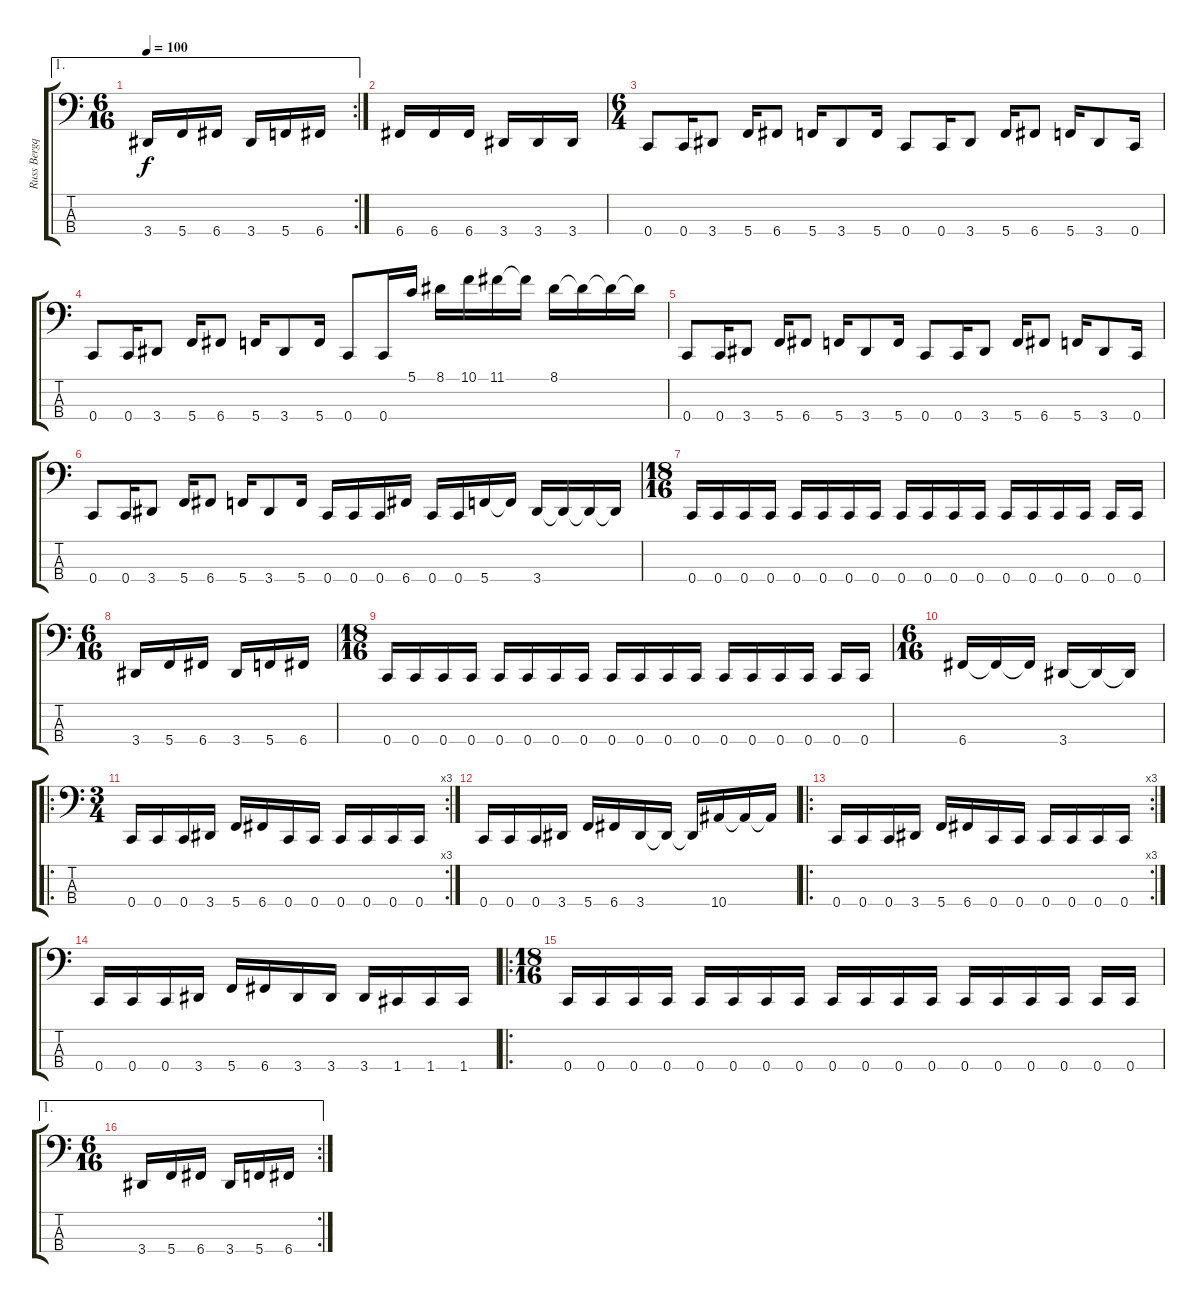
\track ("Russ Bergquist: Bass" "Russ Bergq") {instrument electricbasspick}
\staff {score tabs}
\tuning (G2 D2 A1 C1) {hide}
\ae 1
\rc 2
\ts (6 16)
\tempo 100
\clef f4
\ks c
3.4.16{dy f} 5.4.16 6.4.16 3.4.16 5.4.16 6.4.16 |
6.4.16 6.4.16 6.4.16 3.4.16 3.4.16 3.4.16 |
\ts (6 4)
0.4.8 0.4.16 3.4.8 5.4.16 6.4.8 5.4.16 3.4.8 5.4.16 0.4.8 0.4.16 3.4.8 5.4.16 6.4.8 5.4.16 3.4.8 0.4.16 |
0.4.8 0.4.16 3.4.8 5.4.16 6.4.8 5.4.16 3.4.8 5.4.16 0.4.8 0.4.16 5.1.16 8.1.16 10.1.16 11.1.16 11.1{t}.16 8.1.16 8.1{t}.16 8.1{t}.16 8.1{t}.16 |
0.4.8 0.4.16 3.4.8 5.4.16 6.4.8 5.4.16 3.4.8 5.4.16 0.4.8 0.4.16 3.4.8 5.4.16 6.4.8 5.4.16 3.4.8 0.4.16 |
0.4.8 0.4.16 3.4.8 5.4.16 6.4.8 5.4.16 3.4.8 5.4.16 0.4.16 0.4.16 0.4.16 6.4.16 0.4.16 0.4.16 5.4.16 5.4{t}.16 3.4.16 3.4{t}.16 3.4{t}.16 3.4{t}.16 |
\ts (18 16)
0.4.16 0.4.16 0.4.16 0.4.16 0.4.16 0.4.16 0.4.16 0.4.16 0.4.16 0.4.16 0.4.16 0.4.16 0.4.16 0.4.16 0.4.16 0.4.16 0.4.16 0.4.16 |
\ts (6 16)
3.4.16 5.4.16 6.4.16 3.4.16 5.4.16 6.4.16 |
\ts (18 16)
0.4.16 0.4.16 0.4.16 0.4.16 0.4.16 0.4.16 0.4.16 0.4.16 0.4.16 0.4.16 0.4.16 0.4.16 0.4.16 0.4.16 0.4.16 0.4.16 0.4.16 0.4.16 |
\ts (6 16)
6.4.16 6.4{t}.16 6.4{t}.16 3.4.16 3.4{t}.16 3.4{t}.16 |
\ro
\rc 3
\ts (3 4)
0.4.16 0.4.16 0.4.16 3.4.16 5.4.16 6.4.16 0.4.16 0.4.16 0.4.16 0.4.16 0.4.16 0.4.16 |
0.4.16 0.4.16 0.4.16 3.4.16 5.4.16 6.4.16 3.4.16 3.4{t}.16 3.4{t}.16 10.4.16 10.4{t}.16 10.4{t}.16 |
\ro
\rc 3
0.4.16 0.4.16 0.4.16 3.4.16 5.4.16 6.4.16 0.4.16 0.4.16 0.4.16 0.4.16 0.4.16 0.4.16 |
0.4.16 0.4.16 0.4.16 3.4.16 5.4.16 6.4.16 3.4.16 3.4.16 3.4.16 1.4.16 1.4.16 1.4.16 |
\ro
\ts (18 16)
0.4.16 0.4.16 0.4.16 0.4.16 0.4.16 0.4.16 0.4.16 0.4.16 0.4.16 0.4.16 0.4.16 0.4.16 0.4.16 0.4.16 0.4.16 0.4.16 0.4.16 0.4.16 |
\ae 1
\rc 2
\ts (6 16)
3.4.16 5.4.16 6.4.16 3.4.16 5.4.16 6.4.16
